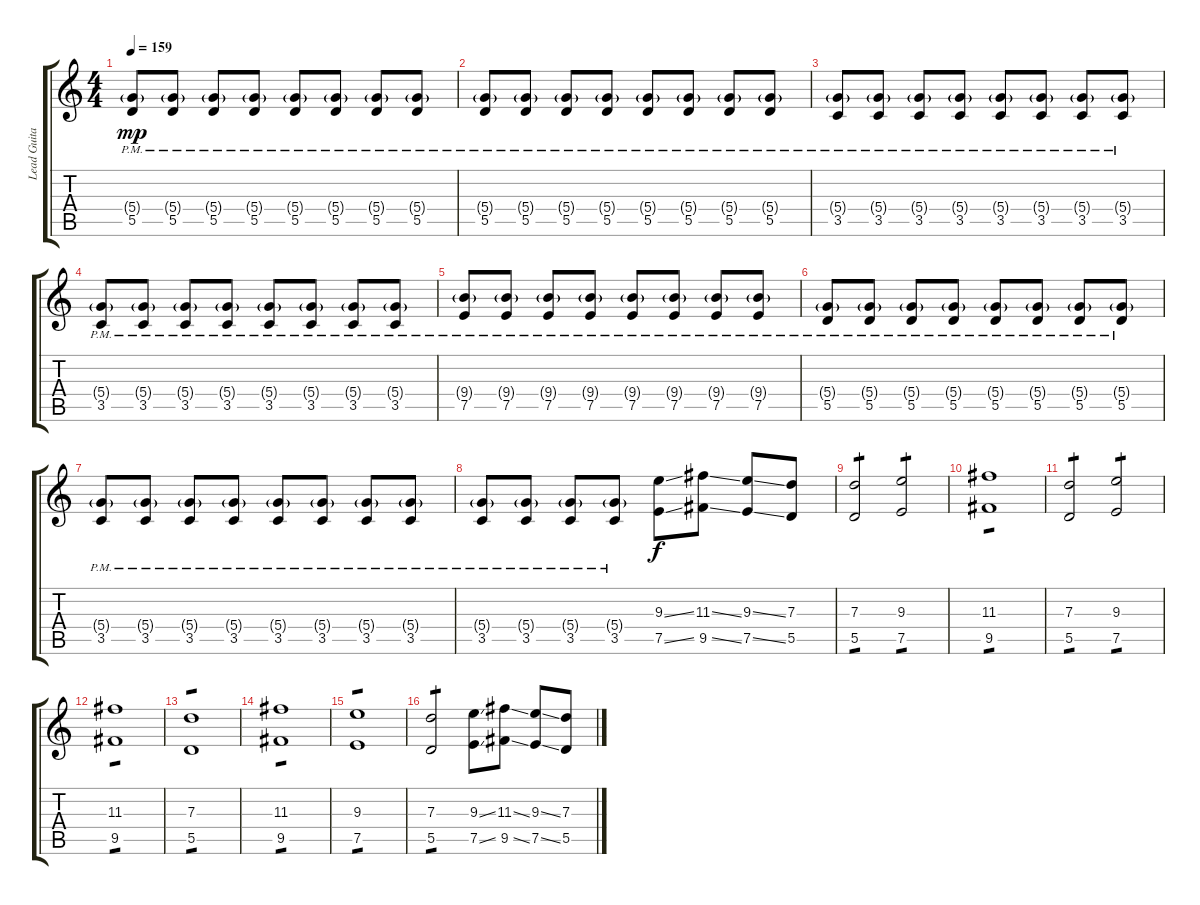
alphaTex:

\track ("Lead Guitar" "Lead Guita") {instrument distortionguitar}
\staff {score tabs}
\tuning (E4 B3 G3 D3 A2 D2) {hide}
\ts (4 4)
\tempo 159
\clef g2
\ks c
(5.4{g} 5.5{pm}).8{dy mp} (5.4{g} 5.5{pm}).8 (5.4{g} 5.5{pm}).8 (5.4{g} 5.5{pm}).8 (5.4{g} 5.5{pm}).8 (5.4{g} 5.5{pm}).8 (5.4{g} 5.5{pm}).8 (5.4{g} 5.5{pm}).8 |
(5.4{g} 5.5{pm}).8 (5.4{g} 5.5{pm}).8 (5.4{g} 5.5{pm}).8 (5.4{g} 5.5{pm}).8 (5.4{g} 5.5{pm}).8 (5.4{g} 5.5{pm}).8 (5.4{g} 5.5{pm}).8 (5.4{g} 5.5{pm}).8 |
(5.4{g} 3.5{pm}).8 (5.4{g} 3.5{pm}).8 (5.4{g} 3.5{pm}).8 (5.4{g} 3.5{pm}).8 (5.4{g} 3.5{pm}).8 (5.4{g} 3.5{pm}).8 (5.4{g} 3.5{pm}).8 (5.4{g} 3.5{pm}).8 |
(5.4{g} 3.5{pm}).8 (5.4{g} 3.5{pm}).8 (5.4{g} 3.5{pm}).8 (5.4{g} 3.5{pm}).8 (5.4{g} 3.5{pm}).8 (5.4{g} 3.5{pm}).8 (5.4{g} 3.5{pm}).8 (5.4{g} 3.5{pm}).8 |
(9.4{g} 7.5{pm}).8 (9.4{g} 7.5{pm}).8 (9.4{g} 7.5{pm}).8 (9.4{g} 7.5{pm}).8 (9.4{g} 7.5{pm}).8 (9.4{g} 7.5{pm}).8 (9.4{g} 7.5{pm}).8 (9.4{g} 7.5{pm}).8 |
(5.4{g} 5.5{pm}).8 (5.4{g} 5.5{pm}).8 (5.4{g} 5.5{pm}).8 (5.4{g} 5.5{pm}).8 (5.4{g} 5.5{pm}).8 (5.4{g} 5.5{pm}).8 (5.4{g} 5.5{pm}).8 (5.4{g} 5.5{pm}).8 |
(5.4{g} 3.5{pm}).8 (5.4{g} 3.5{pm}).8 (5.4{g} 3.5{pm}).8 (5.4{g} 3.5{pm}).8 (5.4{g} 3.5{pm}).8 (5.4{g} 3.5{pm}).8 (5.4{g} 3.5{pm}).8 (5.4{g} 3.5{pm}).8 |
(5.4{g} 3.5{pm}).8 (5.4{g} 3.5{pm}).8 (5.4{g} 3.5{pm}).8 (5.4{g} 3.5{pm}).8 (9.3{ss} 7.5{ss}).8{dy f} (11.3{ss} 9.5{ss}).8 (9.3{ss} 7.5{ss}).8 (7.3 5.5).8 |
(7.3 5.5).2{tp 1} (9.3 7.5).2{tp 1} |
(11.3 9.5).1{tp 1} |
(7.3 5.5).2{tp 1} (9.3 7.5).2{tp 1} |
(11.3 9.5).1{tp 1} |
(7.3 5.5).1{tp 1} |
(11.3 9.5).1{tp 1} |
(9.3 7.5).1{tp 1} |
(7.3 5.5).2{tp 1} (9.3{ss} 7.5{ss}).8 (11.3{ss} 9.5{ss}).8 (9.3{ss} 7.5{ss}).8 (7.3 5.5).8
